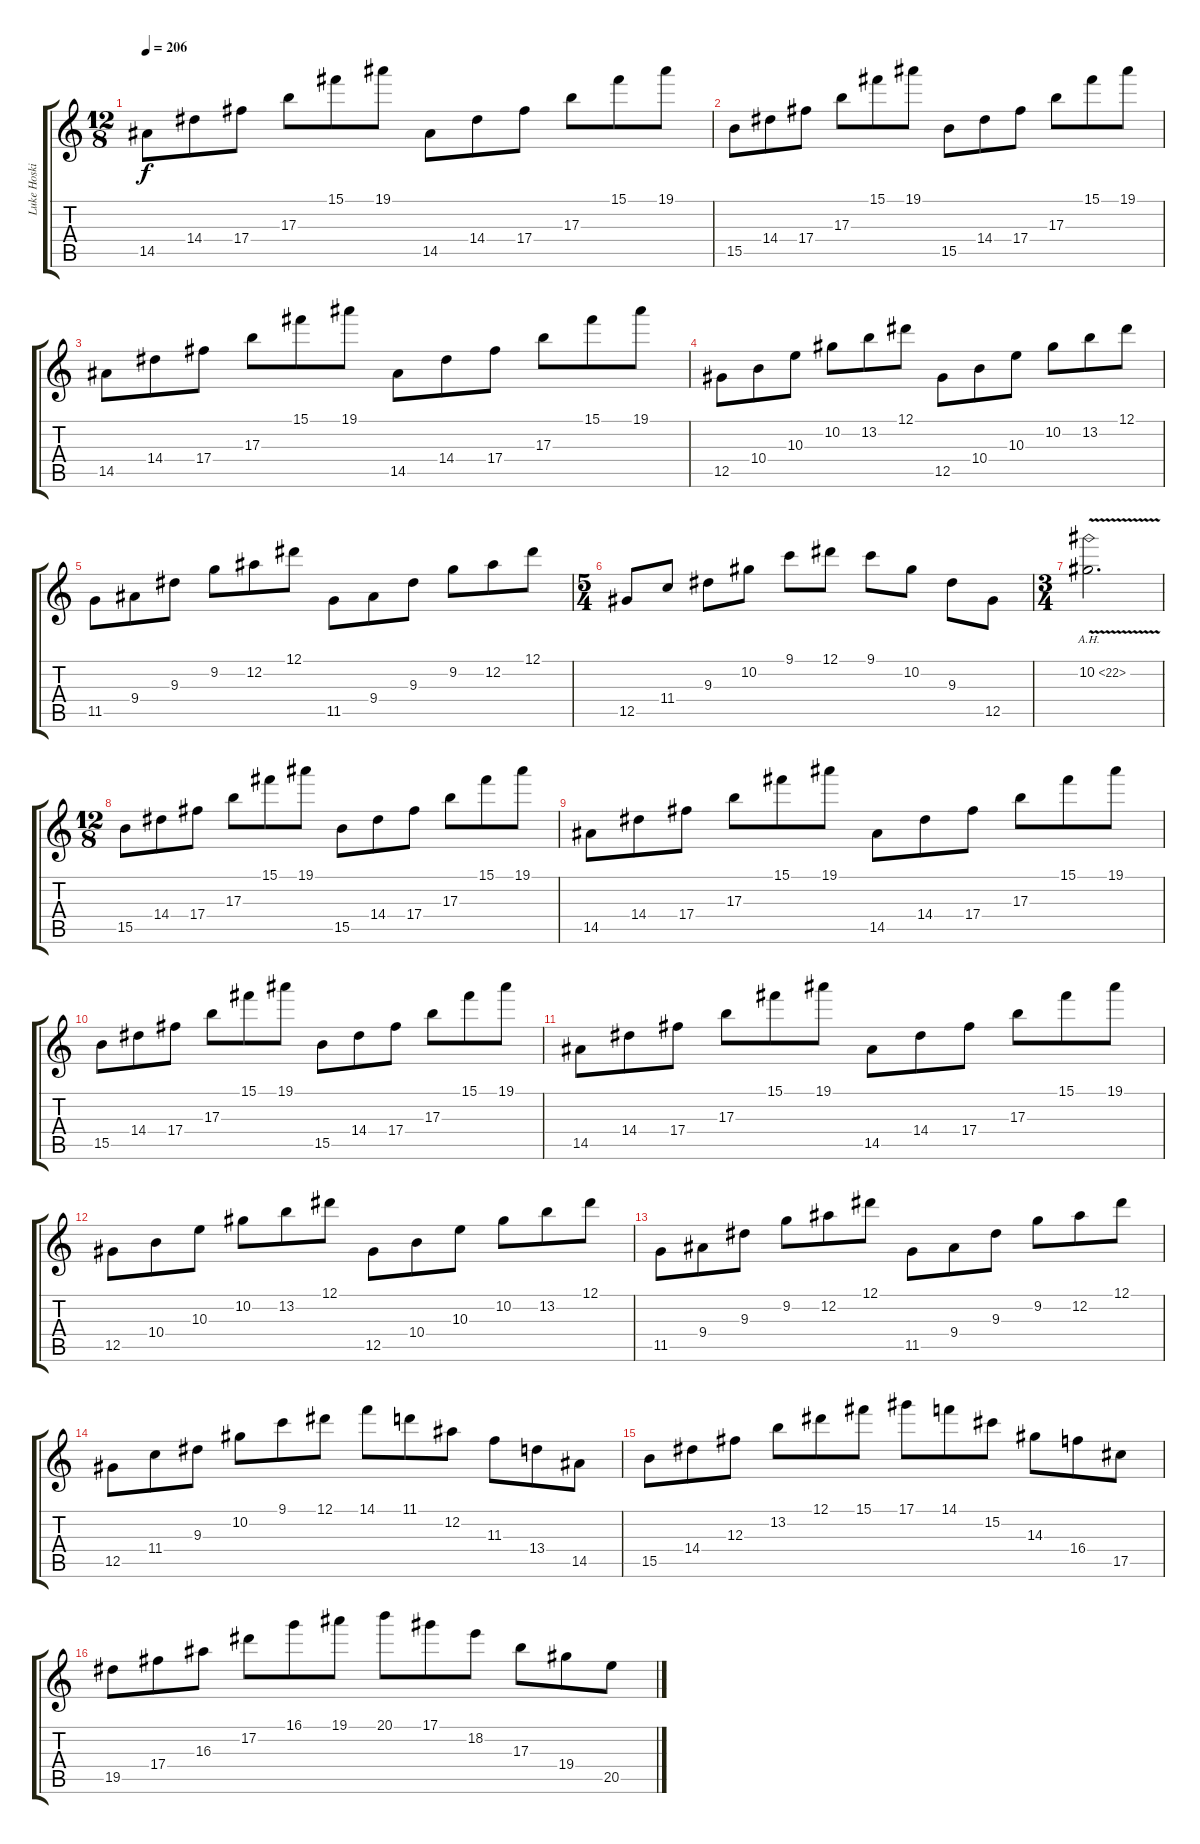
\track ("Luke Hoskin" "Luke Hoski") {instrument distortionguitar}
\staff {score tabs}
\tuning (Eb4 Bb3 Gb3 Db3 Ab2 Db2) {hide}
\ts (12 8)
\tempo 206
\clef g2
\ks c
14.5.8{dy f} 14.4.8 17.4.8 17.3.8 15.1.8 19.1.8 14.5.8 14.4.8 17.4.8 17.3.8 15.1.8 19.1.8 |
15.5.8 14.4.8 17.4.8 17.3.8 15.1.8 19.1.8 15.5.8 14.4.8 17.4.8 17.3.8 15.1.8 19.1.8 |
14.5.8 14.4.8 17.4.8 17.3.8 15.1.8 19.1.8 14.5.8 14.4.8 17.4.8 17.3.8 15.1.8 19.1.8 |
12.5.8 10.4.8 10.3.8 10.2.8 13.2.8 12.1.8 12.5.8 10.4.8 10.3.8 10.2.8 13.2.8 12.1.8 |
11.5.8 9.4.8 9.3.8 9.2.8 12.2.8 12.1.8 11.5.8 9.4.8 9.3.8 9.2.8 12.2.8 12.1.8 |
\ts (5 4)
12.5.8 11.4.8 9.3.8 10.2.8 9.1.8 12.1.8 9.1.8 10.2.8 9.3.8 12.5.8 |
\ts (3 4)
10.2{ah 12 v}.2{d} |
\ts (12 8)
15.5.8 14.4.8 17.4.8 17.3.8 15.1.8 19.1.8 15.5.8 14.4.8 17.4.8 17.3.8 15.1.8 19.1.8 |
14.5.8 14.4.8 17.4.8 17.3.8 15.1.8 19.1.8 14.5.8 14.4.8 17.4.8 17.3.8 15.1.8 19.1.8 |
15.5.8 14.4.8 17.4.8 17.3.8 15.1.8 19.1.8 15.5.8 14.4.8 17.4.8 17.3.8 15.1.8 19.1.8 |
14.5.8 14.4.8 17.4.8 17.3.8 15.1.8 19.1.8 14.5.8 14.4.8 17.4.8 17.3.8 15.1.8 19.1.8 |
12.5.8 10.4.8 10.3.8 10.2.8 13.2.8 12.1.8 12.5.8 10.4.8 10.3.8 10.2.8 13.2.8 12.1.8 |
11.5.8 9.4.8 9.3.8 9.2.8 12.2.8 12.1.8 11.5.8 9.4.8 9.3.8 9.2.8 12.2.8 12.1.8 |
12.5.8 11.4.8 9.3.8 10.2.8 9.1.8 12.1.8 14.1.8 11.1.8 12.2.8 11.3.8 13.4.8 14.5.8 |
15.5.8 14.4.8 12.3.8 13.2.8 12.1.8 15.1.8 17.1.8 14.1.8 15.2.8 14.3.8 16.4.8 17.5.8 |
19.5.8 17.4.8 16.3.8 17.2.8 16.1.8 19.1.8 20.1.8 17.1.8 18.2.8 17.3.8 19.4.8 20.5.8
